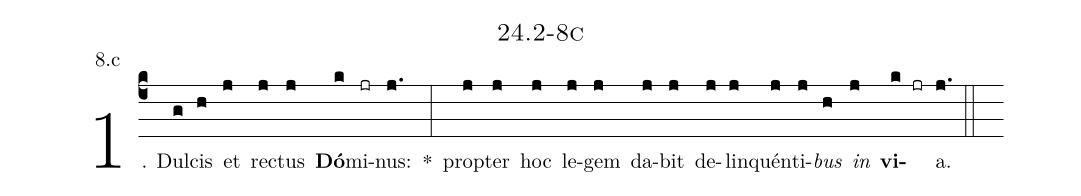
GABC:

name: 24.2-8c;
annotation: 8.c;
%%
(c4)1. Dul(g)cis(h) et(j) rec(j)tus(j) <b>Dó</b>(k)mi(jr)nus:(j.) *(:) prop(j)ter(j) hoc(j) le(j)gem(j) da(j)bit(j) de(j)lin(j)quén(j)ti(j)<i>bus</i>(h) <i>in</i>(j) <b>vi</b>(k jr)a.(j.) (::)


%E(j) u(j) o(h) u(j) a(k) e.(j.) (::)
